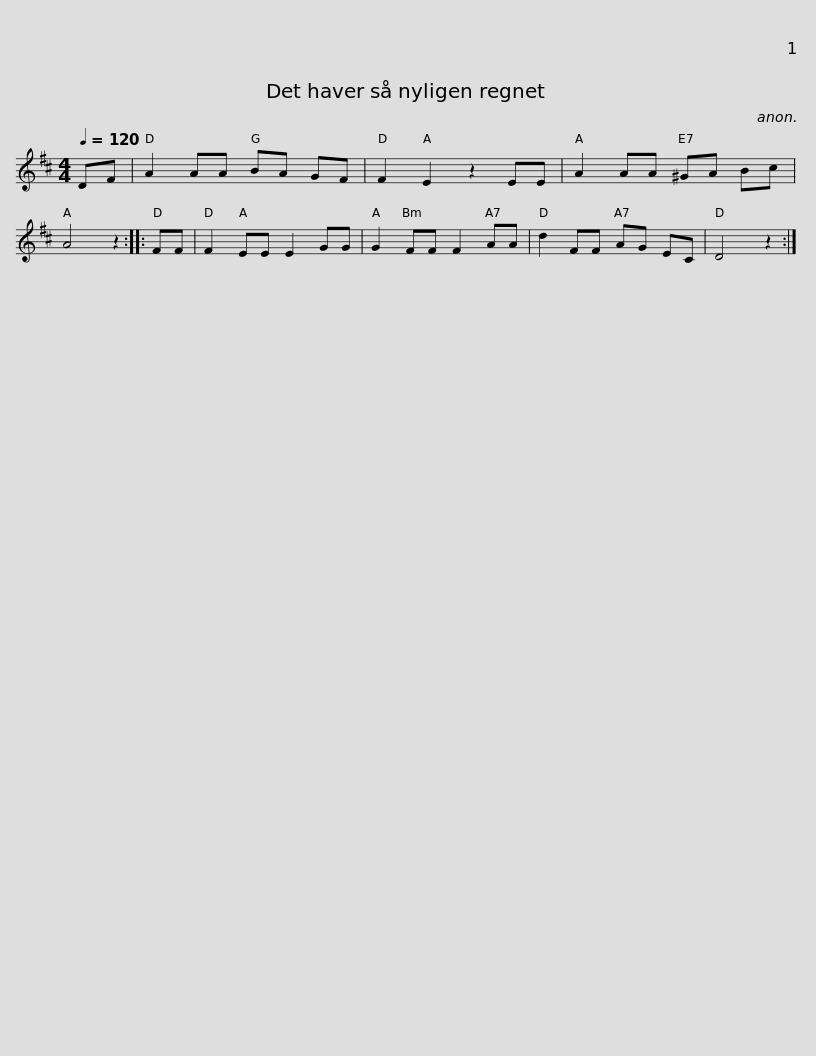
X:1
L:1/8
Q:1/4=120
M:4/4
I:linebreak $
K:D
V:1 treble
V:1
 DF | A2 AA BA GF | F2 E2 z2 EE | A2 AA ^GA Bc | A4 z2 :: %5
 FF | F2 EE E2 GG | G2 FF F2 AA |$ d2 FF AG EC | D4 z2 :| %10
